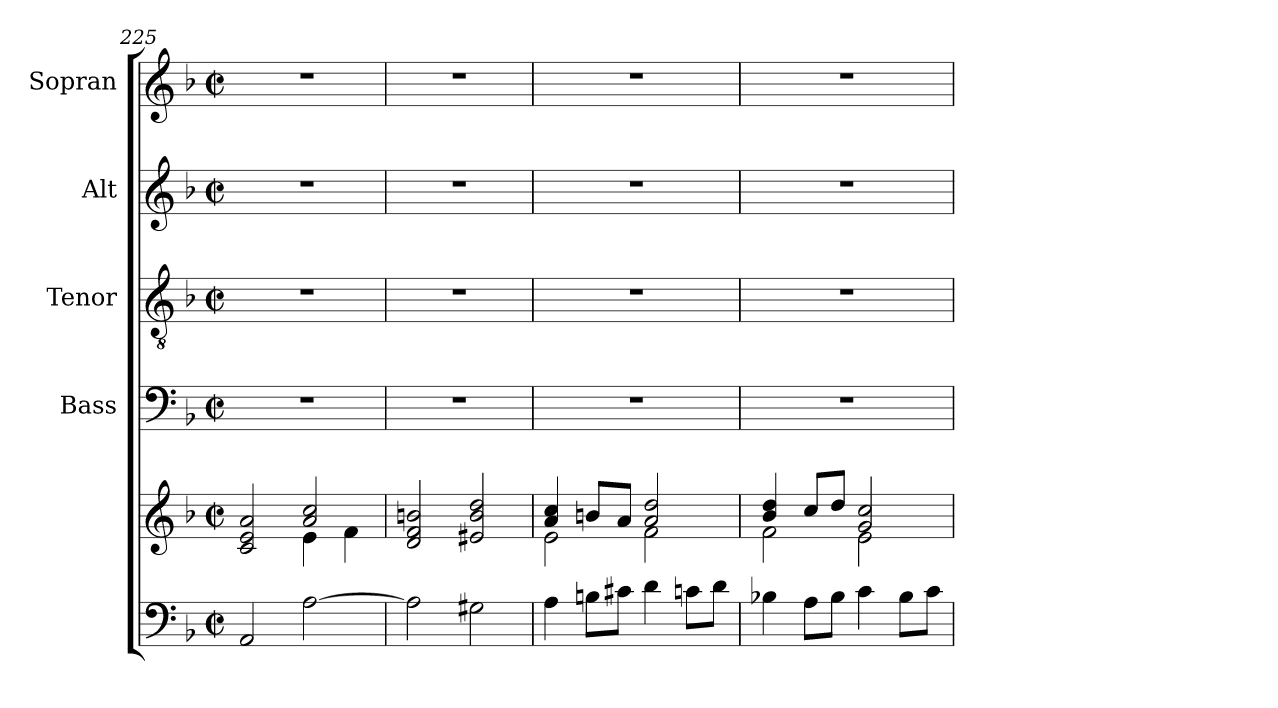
**kern	**kern	**kern	**kern	**kern	**kern
*part5	*part5	*part4	*part3	*part2	*part1
*staff6	*staff5	*staff4	*staff3	*staff2	*staff1
*	*	*I"Bass	*I"Tenor	*I"Alt	*I"Sopran
*	*	*I'B.	*I'T.	*I'A.	*I'S.
*clefF4	*clefG2	*clefF4	*clefGv2	*clefG2	*clefG2
*k[b-]	*k[b-]	*k[b-]	*k[b-]	*k[b-]	*k[b-]
*F:	*F:	*F:	*F:	*F:	*F:
*M2/2	*M2/2	*M2/2	*M2/2	*M2/2	*M2/2
*met(c|)	*met(c|)	*met(c|)	*met(c|)	*met(c|)	*met(c|)
=225	=225	=225	=225	=225	=225
*	*^	*	*	*	*
2AA/	2c/ 2e/ 2a/	2ryy	1r	1r	1r	1r
[2A\	2a/ 2cc/	4e\	.	.	.	.
.	.	4f\	.	.	.	.
*	*v	*v	*	*	*	*
=226	=226	=226	=226	=226	=226
2A\]	2d/ 2f/ 2bn/	1r	1r	1r	1r
2G#X\	2e#X/ 2b/ 2dd/	.	.	.	.
=227	=227	=227	=227	=227	=227
*	*^	*	*	*	*
4A\	4a/ 4cc/	2e\	1r	1r	1r	1r
8Bn\L	8bn/L	.	.	.	.	.
8c#X\J	8a/J	.	.	.	.	.
4d\	2a/ 2dd/	2f\	.	.	.	.
8cn\L	.	.	.	.	.	.
8d\J	.	.	.	.	.	.
!!LO:PB:g=z
=228	=228	=228	=228	=228	=228	=228
4B-X\	4b-/ 4dd/	2f\	1r	1r	1r	1r
8A\L	8cc/L	.	.	.	.	.
8B-\J	8dd/J	.	.	.	.	.
4c\	2g/ 2cc/	2e\	.	.	.	.
8B-\L	.	.	.	.	.	.
8c\J	.	.	.	.	.	.
*	*v	*v	*	*	*	*
=	=	=	=	=	=
*-	*-	*-	*-	*-	*-
